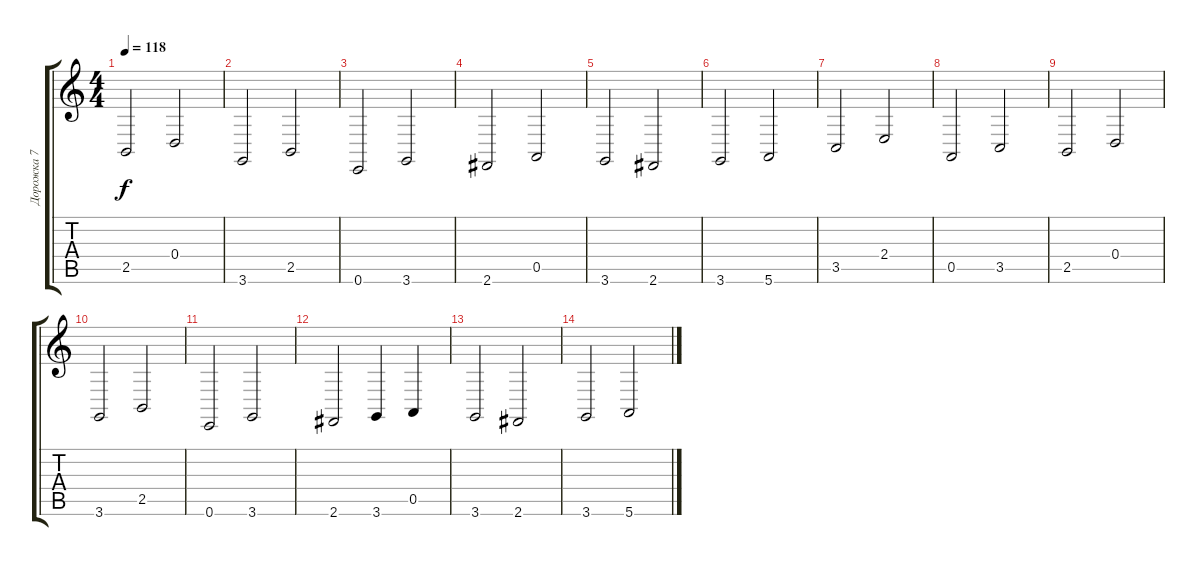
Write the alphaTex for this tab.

\track ("Дорожка 7" "Дорожка 7") {instrument stringensemble1}
\staff {score tabs}
\tuning (E4 B3 G3 D3 A2 E2) {hide}
\ts (4 4)
\tempo 118
\clef g2
\ks c
2.5.2{dy f} 0.4.2 |
3.6.2 2.5.2 |
0.6.2 3.6.2 |
2.6.2 0.5.2 |
3.6.2 2.6.2 |
3.6.2 5.6.2 |
3.5.2 2.4.2 |
0.5.2 3.5.2 |
2.5.2 0.4.2 |
3.6.2 2.5.2 |
0.6.2 3.6.2 |
2.6.2 3.6.4 0.5.4 |
3.6.2 2.6.2 |
3.6.2 5.6.2
